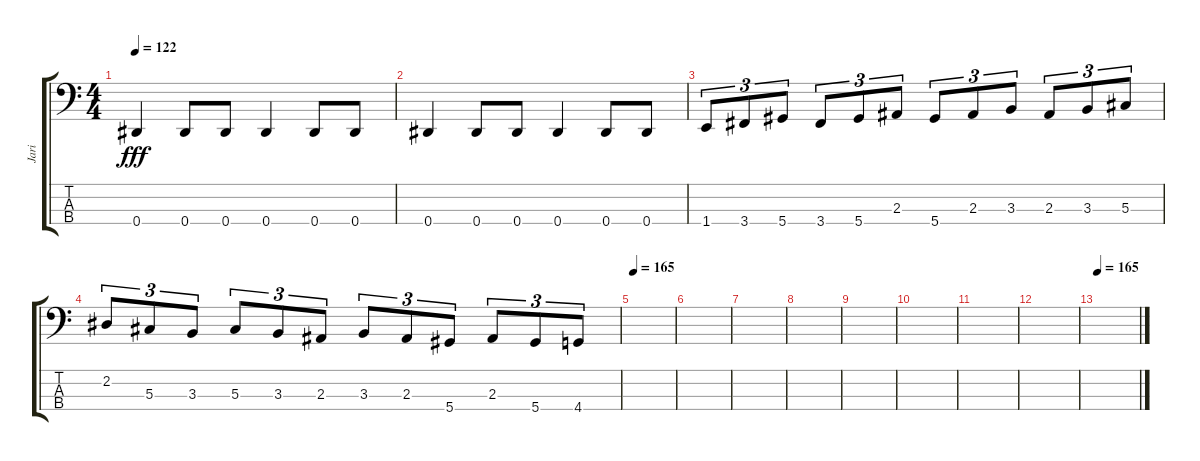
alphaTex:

\track ("Jari" "Jari") {instrument electricbassfinger}
\staff {score tabs}
\tuning (Gb2 Db2 Ab1 Eb1) {hide}
\ts (4 4)
\tempo 122
\clef f4
\ks c
0.4.4{dy fff} 0.4.8 0.4.8 0.4.4 0.4.8 0.4.8 |
0.4.4 0.4.8 0.4.8 0.4.4 0.4.8 0.4.8 |
1.4.8{tu (3 2)} 3.4.8{tu (3 2)} 5.4.8{tu (3 2)} 3.4.8{tu (3 2)} 5.4.8{tu (3 2)} 2.3.8{tu (3 2)} 5.4.8{tu (3 2)} 2.3.8{tu (3 2)} 3.3.8{tu (3 2)} 2.3.8{tu (3 2)} 3.3.8{tu (3 2)} 5.3.8{tu (3 2)} |
2.2.8{tu (3 2)} 5.3.8{tu (3 2)} 3.3.8{tu (3 2)} 5.3.8{tu (3 2)} 3.3.8{tu (3 2)} 2.3.8{tu (3 2)} 3.3.8{tu (3 2)} 2.3.8{tu (3 2)} 5.4.8{tu (3 2)} 2.3.8{tu (3 2)} 5.4.8{tu (3 2)} 4.4.8{tu (3 2)} |
\tempo 165
|
|
|
|
|
|
|
|
\tempo 165
